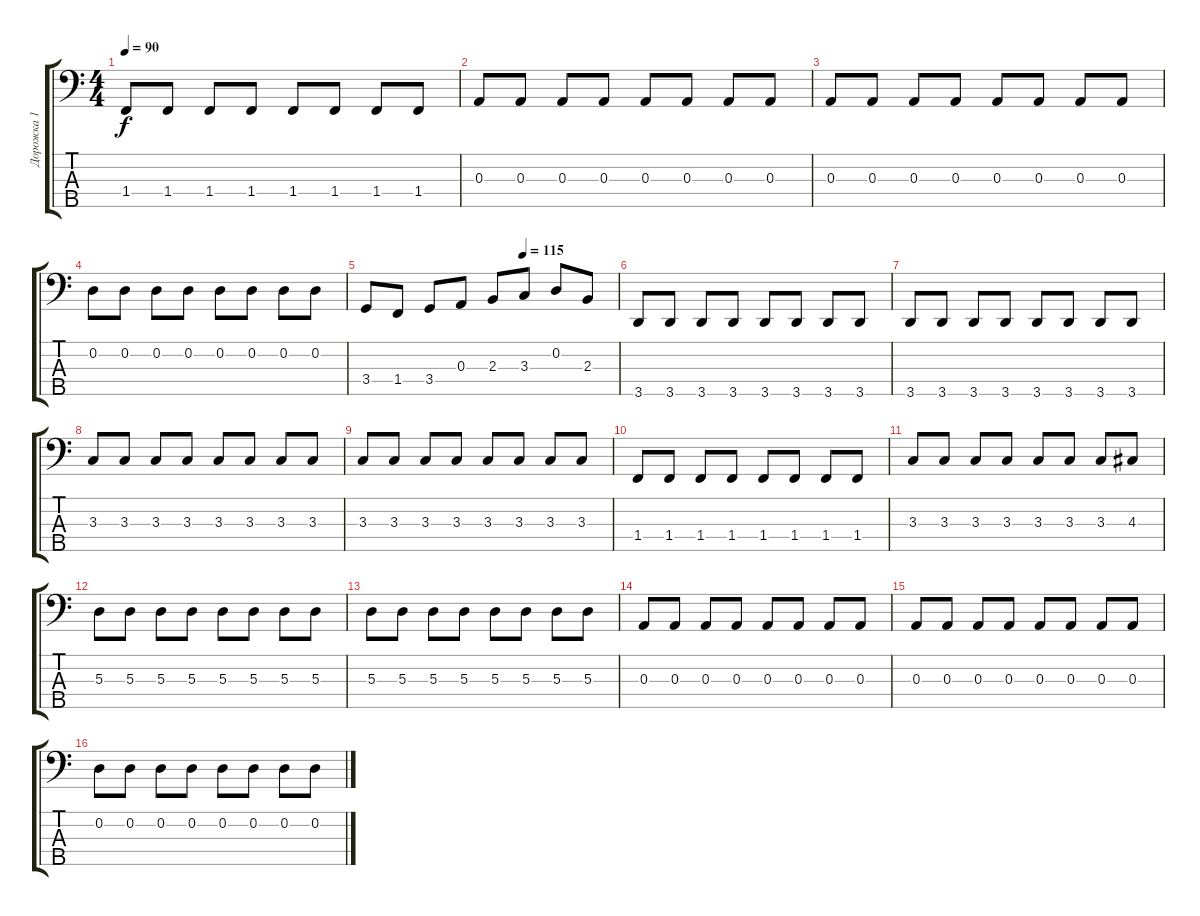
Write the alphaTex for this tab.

\track ("Дорожка 1" "Дорожка 1") {instrument electricbasspick}
\staff {score tabs}
\tuning (G2 D2 A1 E1 B0) {hide}
\ts (4 4)
\tempo 90
\clef f4
\ks c
1.4.8{dy f} 1.4.8 1.4.8 1.4.8 1.4.8 1.4.8 1.4.8 1.4.8 |
0.3.8 0.3.8 0.3.8 0.3.8 0.3.8 0.3.8 0.3.8 0.3.8 |
0.3.8 0.3.8 0.3.8 0.3.8 0.3.8 0.3.8 0.3.8 0.3.8 |
0.2.8 0.2.8 0.2.8 0.2.8 0.2.8 0.2.8 0.2.8 0.2.8 |
\tempo (115 0.625)
3.4.8 1.4.8 3.4.8 0.3.8 2.3.8 3.3.8 0.2.8 2.3.8 |
3.5.8 3.5.8 3.5.8 3.5.8 3.5.8 3.5.8 3.5.8 3.5.8 |
3.5.8 3.5.8 3.5.8 3.5.8 3.5.8 3.5.8 3.5.8 3.5.8 |
3.3.8 3.3.8 3.3.8 3.3.8 3.3.8 3.3.8 3.3.8 3.3.8 |
3.3.8 3.3.8 3.3.8 3.3.8 3.3.8 3.3.8 3.3.8 3.3.8 |
1.4.8 1.4.8 1.4.8 1.4.8 1.4.8 1.4.8 1.4.8 1.4.8 |
3.3.8 3.3.8 3.3.8 3.3.8 3.3.8 3.3.8 3.3.8 4.3.8 |
5.3.8 5.3.8 5.3.8 5.3.8 5.3.8 5.3.8 5.3.8 5.3.8 |
5.3.8 5.3.8 5.3.8 5.3.8 5.3.8 5.3.8 5.3.8 5.3.8 |
0.3.8 0.3.8 0.3.8 0.3.8 0.3.8 0.3.8 0.3.8 0.3.8 |
0.3.8 0.3.8 0.3.8 0.3.8 0.3.8 0.3.8 0.3.8 0.3.8 |
0.2.8 0.2.8 0.2.8 0.2.8 0.2.8 0.2.8 0.2.8 0.2.8
